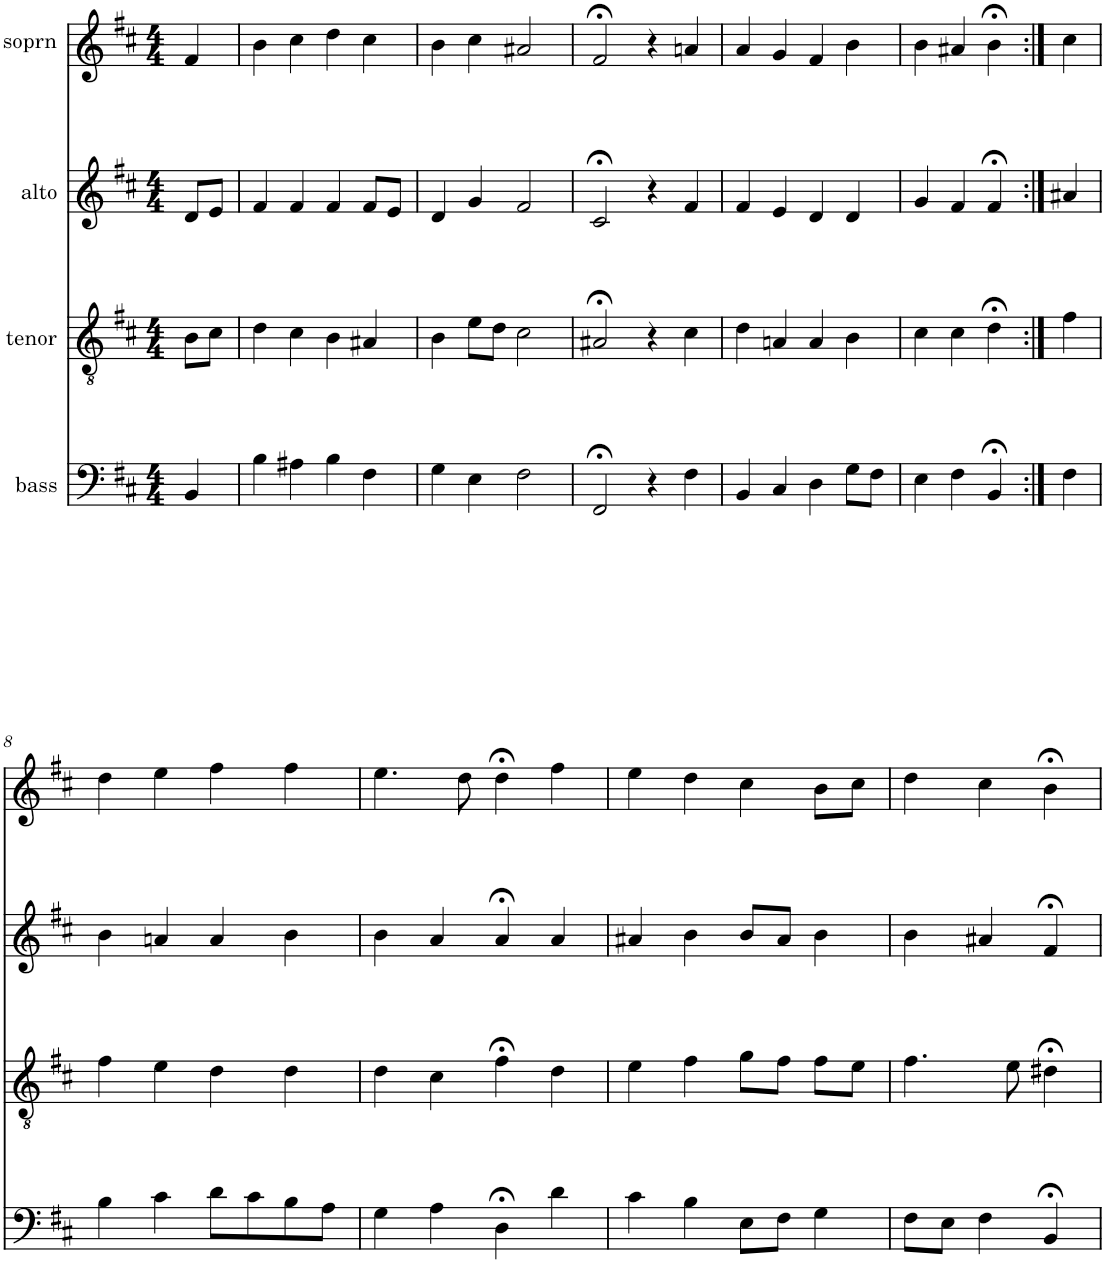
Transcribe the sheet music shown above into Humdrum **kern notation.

**kern	**kern	**kern	**kern
*part4	*part3	*part2	*part1
*staff4	*staff3	*staff2	*staff1
*I"bass	*I"tenor	*I"alto	*I"soprn
*clefF4	*clefGv2	*clefG2	*clefG2
*k[f#c#]	*k[f#c#]	*k[f#c#]	*k[f#c#]
*b:	*b:	*b:	*b:
*M4/4	*M4/4	*M4/4	*M4/4
=1	=1	=1	=1
4BB/	8B\L	8d/L	4f#/
.	8c#\J	8e/J	.
=2	=2	=2	=2
4B\	4d\	4f#/	4b\
4A#X\	4c#\	4f#/	4cc#\
4B\	4B\	4f#/	4dd\
4F#\	4A#X/	8f#/L	4cc#\
.	.	8e/J	.
=3	=3	=3	=3
4G\	4B\	4d/	4b\
4E\	8e\L	4g/	4cc#\
.	8d\J	.	.
2F#\	2c#\	2f#/	2a#X/
=4	=4	=4	=4
2FF#;</	2A#X;</	2c#;</	2f#;</
4r	4r	4r	4r
4F#\	4c#\	4f#/	4an/
=5	=5	=5	=5
4BB/	4d\	4f#/	4a/
4C#/	4An/	4e/	4g/
4D\	4A/	4d/	4f#/
8G\L	4B\	4d/	4b\
8F#\J	.	.	.
=6	=6	=6	=6
4E\	4c#\	4g/	4b\
4F#\	4c#\	4f#/	4a#X/
4BB;</	4d;<\	4f#;</	4b;<\
=7:|!	=7:|!	=7:|!	=7:|!
4F#\	4f#\	4a#X/	4cc#\
!!LO:LB:g=z
=8	=8	=8	=8
4B\	4f#\	4b\	4dd\
4c#\	4e\	4an/	4ee\
8d\L	4d\	4a/	4ff#\
8c#\	.	.	.
8B\	4d\	4b\	4ff#\
8A\J	.	.	.
=9	=9	=9	=9
4G\	4d\	4b\	4.ee\
4A\	4c#\	4a/	.
.	.	.	8dd\
4D;<\	4f#;<\	4a;</	4dd;<\
4d\	4d\	4a/	4ff#\
=10	=10	=10	=10
4c#\	4e\	4a#X/	4ee\
4B\	4f#\	4b\	4dd\
8E\L	8g\L	8b/L	4cc#\
8F#\J	8f#\J	8a#/J	.
4G\	8f#\L	4b\	8b\L
.	8e\J	.	8cc#\J
=11	=11	=11	=11
8F#\L	4.f#\	4b\	4dd\
8E\J	.	.	.
4F#\	.	4a#X/	4cc#\
.	8e\	.	.
4BB;</	4d#X;<\	4f#;</	4b;<\
=	=	=	=
*-	*-	*-	*-
